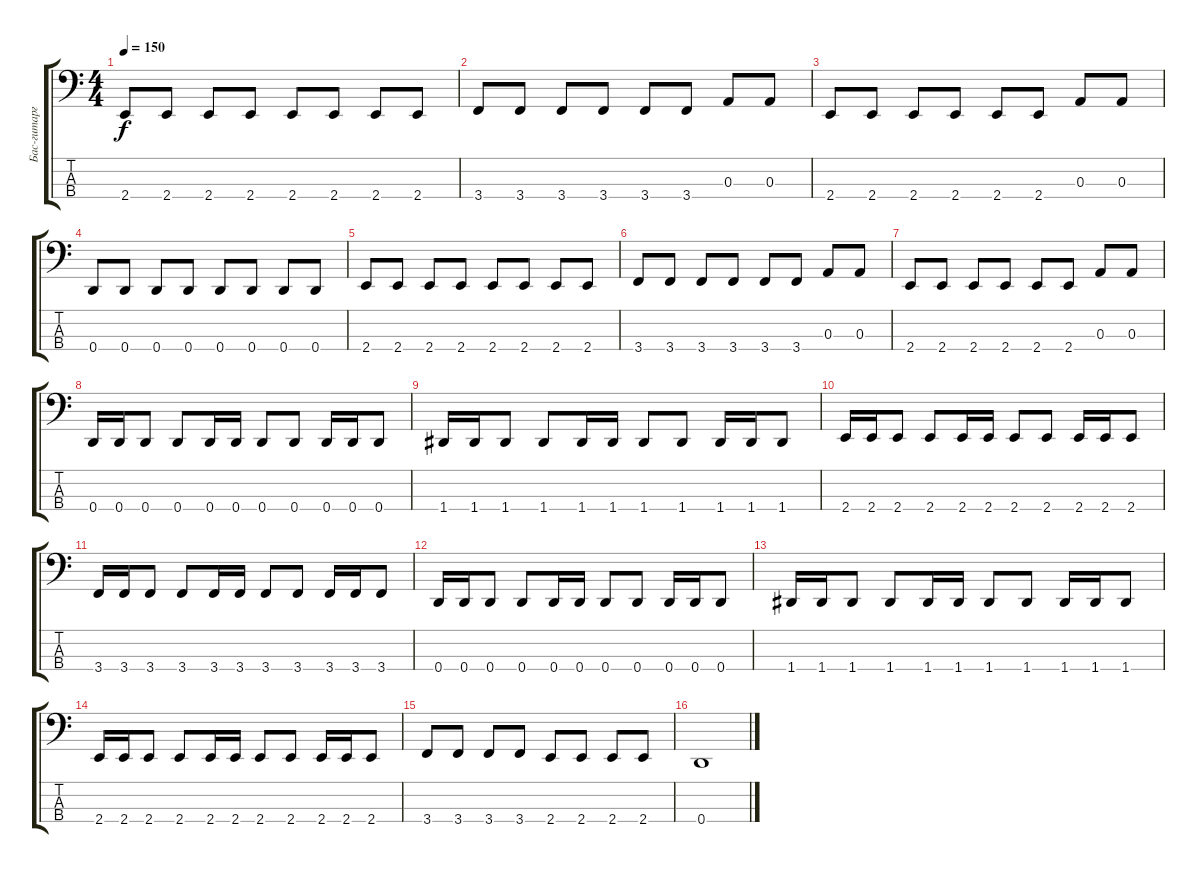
\track ("Бас-гитарга" "Бас-гитарг") {instrument electricbasspick}
\staff {score tabs}
\tuning (G2 D2 A1 D1) {hide}
\ts (4 4)
\tempo 150
\clef f4
\ks c
2.4.8{dy f} 2.4.8 2.4.8 2.4.8 2.4.8 2.4.8 2.4.8 2.4.8 |
3.4.8 3.4.8 3.4.8 3.4.8 3.4.8 3.4.8 0.3.8 0.3.8 |
2.4.8 2.4.8 2.4.8 2.4.8 2.4.8 2.4.8 0.3.8 0.3.8 |
0.4.8 0.4.8 0.4.8 0.4.8 0.4.8 0.4.8 0.4.8 0.4.8 |
2.4.8 2.4.8 2.4.8 2.4.8 2.4.8 2.4.8 2.4.8 2.4.8 |
3.4.8 3.4.8 3.4.8 3.4.8 3.4.8 3.4.8 0.3.8 0.3.8 |
2.4.8 2.4.8 2.4.8 2.4.8 2.4.8 2.4.8 0.3.8 0.3.8 |
0.4.16 0.4.16 0.4.8 0.4.8 0.4.16 0.4.16 0.4.8 0.4.8 0.4.16 0.4.16 0.4.8 |
1.4.16 1.4.16 1.4.8 1.4.8 1.4.16 1.4.16 1.4.8 1.4.8 1.4.16 1.4.16 1.4.8 |
2.4.16 2.4.16 2.4.8 2.4.8 2.4.16 2.4.16 2.4.8 2.4.8 2.4.16 2.4.16 2.4.8 |
3.4.16 3.4.16 3.4.8 3.4.8 3.4.16 3.4.16 3.4.8 3.4.8 3.4.16 3.4.16 3.4.8 |
0.4.16 0.4.16 0.4.8 0.4.8 0.4.16 0.4.16 0.4.8 0.4.8 0.4.16 0.4.16 0.4.8 |
1.4.16 1.4.16 1.4.8 1.4.8 1.4.16 1.4.16 1.4.8 1.4.8 1.4.16 1.4.16 1.4.8 |
2.4.16 2.4.16 2.4.8 2.4.8 2.4.16 2.4.16 2.4.8 2.4.8 2.4.16 2.4.16 2.4.8 |
3.4.8 3.4.8 3.4.8 3.4.8 2.4.8 2.4.8 2.4.8 2.4.8 |
0.4.1
